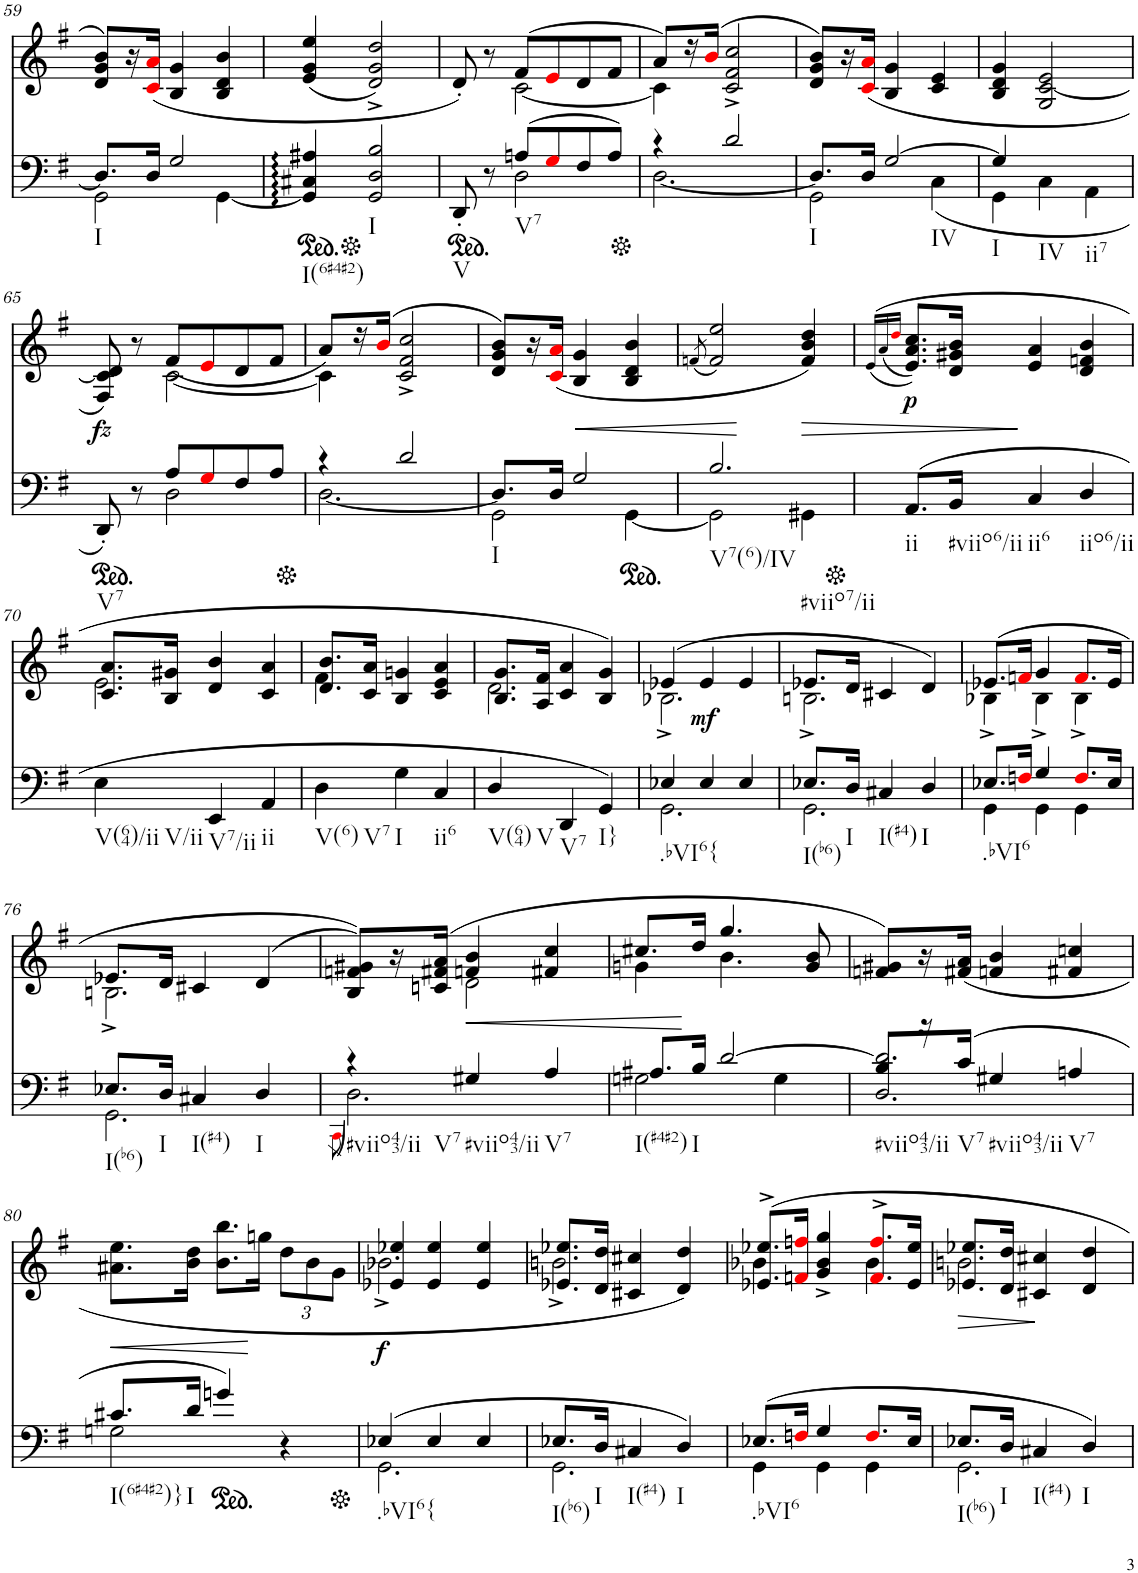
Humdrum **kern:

**kern	**kern	**dynam
*part2	*part1	*part1
*staff2	*staff1	*staff1
*I"piano	*I"piano	*
*I'Pno	*I'Pno	*
!!LO:PB:g=z
*clefF4	*clefG2	*
*k[f#]	*k[f#]	*
*G:	*G:	*
*M3/4	*M3/4	*
=59	=59	=59
*^	*	*
!LO:TX:b:t=I	!	!	!
8.D/L]	2GG\	8d/ 8g/ 8b/L	.
.	.	16r	.
16D/Jk	.	(16ci/ 16ai/JJ	.
2G/	.	4B/ 4g/	.
.	[4GG\	4B/ 4d/ 4b/	.
*v	*v	*	*
=60	=60	=60
*ped	*	*
*^	*	*
!LO:TX:b:t=I(6#4#2)	!	!	!
*v	*v	*	*
4GG/] 4C#X/ 4A#X/	(4e/ 4g/ 4ee/	.
*Xped	*	*
!LO:TX:b:t=I	!	!
2GG/ 2D/ 2B/	2d/^ 2g/^ 2dd/^)	.
=61	=61	=61
*ped	*	*
*^	*^	*
!LO:TX:b:t=V	!	!	!	!
8DD'/	4ryy	8d'/)	4ryy	.
8r	.	8r	.	.
!LO:TX:b:t=V7	!	!	!	!
(8An/L	2D\	(8f#/L	[2c\	.
8Gi/	.	8ei/	.	.
8F#/	.	8d/	.	.
8A/J)	.	8f#/J	.	.
=62	=62	=62	=62	=62
*Xped	*	*	*	*
4r	[2.D\	8a/L)	4c\]	.
.	.	16r	.	.
.	.	(16bi/JJ	.	.
2d/	.	2c/^ 2f#/^ 2cc/^	2ryy	.
=63	=63	=63	=63	=63
!LO:TX:b:t=I	!	!	!	!
*	*	*v	*v	*
8.D/L]	2GG\	8d/ 8g/ 8b/L)	.
.	.	16r	.
16D/Jk	.	(16ci/ 16ai/JJ	.
!LO:TX:b:t=IV	!	!	!
[2G/	.	4B/ 4g/	.
.	(4C\	4c/ 4e/	.
=64	=64	=64	=64
!LO:TX:b:t=I	!	!	!
4G/]	4GG\	4B/ 4d/ 4g/	.
!LO:TX:b:t=IV	!	!	!
!LO:TX:b:t=ii7	!	!	!
2ryy	4C\	2G/ [2c/ 2e/	.
.	4AA\	.	.
!!LO:LB:g=z
=65	=65	=65	=65
*ped	*	*	*
*	*	*^	*
!LO:TX:b:t=V7	!	!	!	!
!	!	!	!	!LO:DY:b
8DD'/)	4ryy	8F#/ 8c/] 8d/)	4ryy	fz
8r	.	8r	.	.
8A/L	2D\	[2c\	(8f#/L	.
8Gi/	.	.	8ei/	.
8F#/	.	.	8d/	.
8A/J	.	.	8f#/J	.
=66	=66	=66	=66	=66
*Xped	*	*	*	*
4r	[2.D\	8a/L)	4c\]	.
.	.	16r	.	.
.	.	(16bi/JJ	.	.
2d/	.	2c/^ 2f#/^ 2cc/^	2ryy	.
=67	=67	=67	=67	=67
!LO:TX:b:t=I	!	!	!	!
*	*	*v	*v	*
8.D/L]	2GG\	8d/ 8g/ 8b/L)	.
.	.	16r	.
16D/Jk	.	(16ci/ 16ai/JJ	.
!	!	!	!LO:HP:b
2G/	.	4B/ 4g/	<
*ped	*	*	*
.	[4GG\	4B/ 4d/ 4b/	.
=68	=68	=68	=68
.	.	(8qfn/	.
!LO:TX:b:t=V7(6)/IV	!	!	!
!LO:TX:b:t=#viio7/ii	!	!	!
2.B/	2GG\]	2f/ 2ee/)	.
!	!	!	!LO:HP:n=1:b
.	4GG#X\	4f/ 4b/ 4dd/)	[ >
*v	*v	*	*
=69	=69	=69
.	((16qe/LL	.
.	(16qa/	.
.	16qddi/JJ	.
*Xped	*	*
!LO:TX:b:t=ii	!	!
!	!	!LO:DY:b
(8.AA/L	8.e/ 8.a/ 8.cc/L))	p
!LO:TX:b:t=#viio6/ii	!	!
16BB/Jk	16d/ 16g#X/ 16b/Jk	.
!LO:TX:b:t=ii6	!	!
4C/	4e/ 4a/	]
!LO:TX:b:t=iio6/ii	!	!
4D/	4d/ 4fn/ 4b/	.
!!LO:LB:g=z
=70	=70	=70
*	*^	*
!LO:TX:b:t=V(64)/ii	!	!	!
!LO:TX:b:t=V/ii	!	!	!
4E\	8.c/ 8.a/L	2.e\	.
.	16B/ 16g#X/Jk	.	.
!LO:TX:b:t=V7/ii	!	!	!
4EE/	4d/ 4b/	.	.
!LO:TX:b:t=ii	!	!	!
4AA/	4c/ 4a/	.	.
=71	=71	=71	=71
!LO:TX:b:t=V(6)	!	!	!
!LO:TX:b:t=V7	!	!	!
4D\	8.d/ 8.b/L	4f#\	.
.	16c/ 16a/Jk	.	.
!LO:TX:b:t=I	!	!	!
4G\	4B/ 4gn/	2ryy	.
!LO:TX:b:t=ii6	!	!	!
4C/	4c/ 4e/ 4a/	.	.
=72	=72	=72	=72
!LO:TX:b:t=V(64)	!	!	!
!LO:TX:b:t=V	!	!	!
4D/	8.B/ 8.g/L	2.d\	.
.	16A/ 16f#/Jk	.	.
!LO:TX:b:t=V7	!	!	!
4DD/	4c/ 4a/	.	.
!LO:TX:b:t=I}	!	!	!
4GG/)	4B/ 4g/)	.	.
=73	=73	=73	=73
*^	*	*	*
!LO:TX:b:t=.bVI6{	!	!	!	!
4E-X/	2.GG\	(4e-X/	2.B-X^\	.
!	!	!	!	!LO:DY:b
4E-/	.	4e-/	.	mf
4E-/	.	4e-/	.	.
=74	=74	=74	=74	=74
!LO:TX:b:t=I(b6)	!	!	!	!
8.E-X/L	2.GG\	8.e-X/L	2.Bn^\	.
!LO:TX:b:t=I	!	!	!	!
16D/Jk	.	16d/Jk	.	.
!LO:TX:b:t=I(#4)	!	!	!	!
4C#X/	.	4c#X/	.	.
!LO:TX:b:t=I	!	!	!	!
4D/	.	4d/)	.	.
=75	=75	=75	=75	=75
!LO:TX:b:t=.bVI6	!	!	!	!
8.E-X/L	4GG\	(8.e-X/L	4B-X^\	.
16Fni/Jk	.	16fni/Jk	.	.
4G/	4GG\	4g/	4B-^\	.
8.Fi/L	4GG\	8.fi/L	4B-^\	.
16E-/Jk	.	16e-/Jk	.	.
!!LO:LB:g=z	!!
=76	=76	=76	=76	=76
!LO:TX:b:t=I(b6)	!	!	!	!
8.E-X/L	2.GG\	8.e-X/L	2.Bn^\	.
!LO:TX:b:t=I	!	!	!	!
16D/Jk	.	16d/Jk	.	.
!LO:TX:b:t=I(#4)	!	!	!	!
4C#X/	.	4c#X/	.	.
!LO:TX:b:t=I	!	!	!	!
4D/	.	(4d/	.	.
=77	=77	=77	=77	=77
.	(8qCCi\	.	.	.
!LO:TX:b:t=#viio43/ii	!	!	!	!
!LO:TX:b:t=V7	!	!	!	!
4r	2.D\)	8B/ 8fn/ 8g#X/L))	4ryy	.
.	.	16r	.	.
.	.	(16cn/ 16f#X/ 16a/JJ	.	.
!LO:TX:b:t=#viio43/ii	!	!	!	!
!	!	!	!	!LO:HP:b
4G#X/	.	4fn/ 4b/	2d\	<
!LO:TX:b:t=V7	!	!	!	!
4A/	.	4f#X/ 4cc/	.	.
=78	=78	=78	=78	=78
!LO:TX:b:t=I(#4#2)	!	!	!	!
8.A#X/L	2Gn\	8.cc#X/L	4gn\	.
!LO:TX:b:t=I	!	!	!	!
16B/Jk	.	16dd/Jk	.	[
[2d/	.	4.gg/	4.b\	.
.	4G\	.	.	.
.	.	8g/ 8b/	8ryy	.
=79	=79	=79	=79	=79
!LO:TX:b:t=#viio43/ii	!	!	!	!
*	*	*v	*v	*
8B/L	2.D/ 2.d/]	8fn/ 8g#X/L)	.
16r	.	16r	.
!LO:TX:b:t=V7	!	!	!
(16c/JJ	.	(16f#X/ 16a/JJ	.
!LO:TX:b:t=#viio43/ii	!	!	!
4G#X/	.	4fn/ 4b/	.
!LO:TX:b:t=V7	!	!	!
4An/	.	4f#X/ 4ccn/	.
!!LO:LB:g=z
=80	=80	=80	=80
!LO:TX:b:t=I(6#4#2)}	!	!	!
!	!	!	!LO:HP:b
8.c#X/L	2Gn\	8.a#X\ 8.ee\L	<
!LO:TX:b:t=I	!	!	!
16d/Jk	.	16b\ 16dd\Jk	.
*ped	*	*	*
4gn/)	.	8.b\ 8.bb\L	.
.	.	16ggn\Jk	[
*	*	*Xbrackettup	*
4r	4ryy	12dd\L	.
.	.	12b\	.
.	.	12g\J	.
=81	=81	=81	=81
*Xped	*	*	*
*	*	*^	*
!LO:TX:b:t=.bVI6{	!	!	!	!
!	!	!	!	!LO:DY:b
(4E-X/	2.GG\	2.b-X^\	4e-X/ 4ee-X/	f
4E-/	.	.	4e-/ 4ee-/	.
4E-/	.	.	4e-/ 4ee-/	.
=82	=82	=82	=82	=82
!LO:TX:b:t=I(b6)	!	!	!	!
8.E-X/L	2.GG\	2.bn^\	8.e-X/ 8.ee-X/L	.
!LO:TX:b:t=I	!	!	!	!
16D/Jk	.	.	16d/ 16dd/Jk	.
!LO:TX:b:t=I(#4)	!	!	!	!
4C#X/	.	.	4c#X/ 4cc#X/	.
!LO:TX:b:t=I	!	!	!	!
4D/)	.	.	4d/ 4dd/)	.
=83	=83	=83	=83	=83
!LO:TX:b:t=.bVI6	!	!	!	!
(8.E-X/L	4GG\	8.e-X/^ 8.ee-X/^L	4b-X\	.
16Fni/Jk	.	16fni/ 16ffni/Jk	.	.
4G/	4GG\	4g/^ 4b-/^ 4gg/^	4ryy	.
8.Fi/L	4GG\	8.fi/^ 8.ffi/^L	4b-\	.
16E-/Jk	.	16e-/ 16ee-/Jk	.	.
=84	=84	=84	=84	=84
!LO:TX:b:t=I(b6)	!	!	!	!
!	!	!	!	!LO:HP:b
8.E-X/L	2.GG\	2.bn\	8.e-X/ 8.ee-X/L	>
!LO:TX:b:t=I	!	!	!	!
16D/Jk	.	.	16d/ 16dd/Jk	.
!LO:TX:b:t=I(#4)	!	!	!	!
4C#X/	.	.	4c#X/ 4cc#X/	.
!LO:TX:b:t=I	!	!	!	!
4D/)	.	.	4d/ 4dd/	]
*v	*v	*	*	*
*	*v	*v	*
=	=	=
*-	*-	*-
